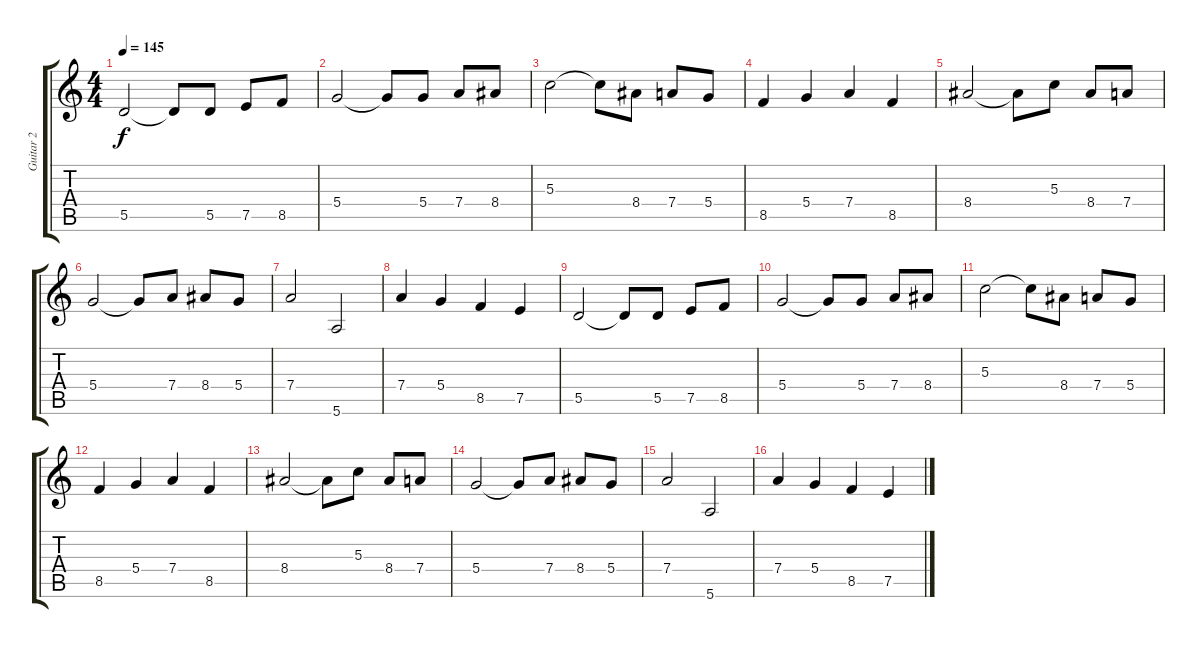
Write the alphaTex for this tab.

\track ("Guitar 2" "Guitar 2") {instrument distortionguitar}
\staff {score tabs}
\tuning (E4 B3 G3 D3 A2 E2) {hide}
\ts (4 4)
\tempo 145
\clef g2
\ks c
5.5.2{dy f} 5.5{t}.8 5.5.8 7.5.8 8.5.8 |
5.4.2 5.4{t}.8 5.4.8 7.4.8 8.4.8 |
5.3.2 5.3{t}.8 8.4.8 7.4.8 5.4.8 |
8.5.4 5.4.4 7.4.4 8.5.4 |
8.4.2 8.4{t}.8 5.3.8 8.4.8 7.4.8 |
5.4.2 5.4{t}.8 7.4.8 8.4.8 5.4.8 |
7.4.2 5.6.2 |
7.4.4 5.4.4 8.5.4 7.5.4 |
5.5.2 5.5{t}.8 5.5.8 7.5.8 8.5.8 |
5.4.2 5.4{t}.8 5.4.8 7.4.8 8.4.8 |
5.3.2 5.3{t}.8 8.4.8 7.4.8 5.4.8 |
8.5.4 5.4.4 7.4.4 8.5.4 |
8.4.2 8.4{t}.8 5.3.8 8.4.8 7.4.8 |
5.4.2 5.4{t}.8 7.4.8 8.4.8 5.4.8 |
7.4.2 5.6.2 |
7.4.4 5.4.4 8.5.4 7.5.4
